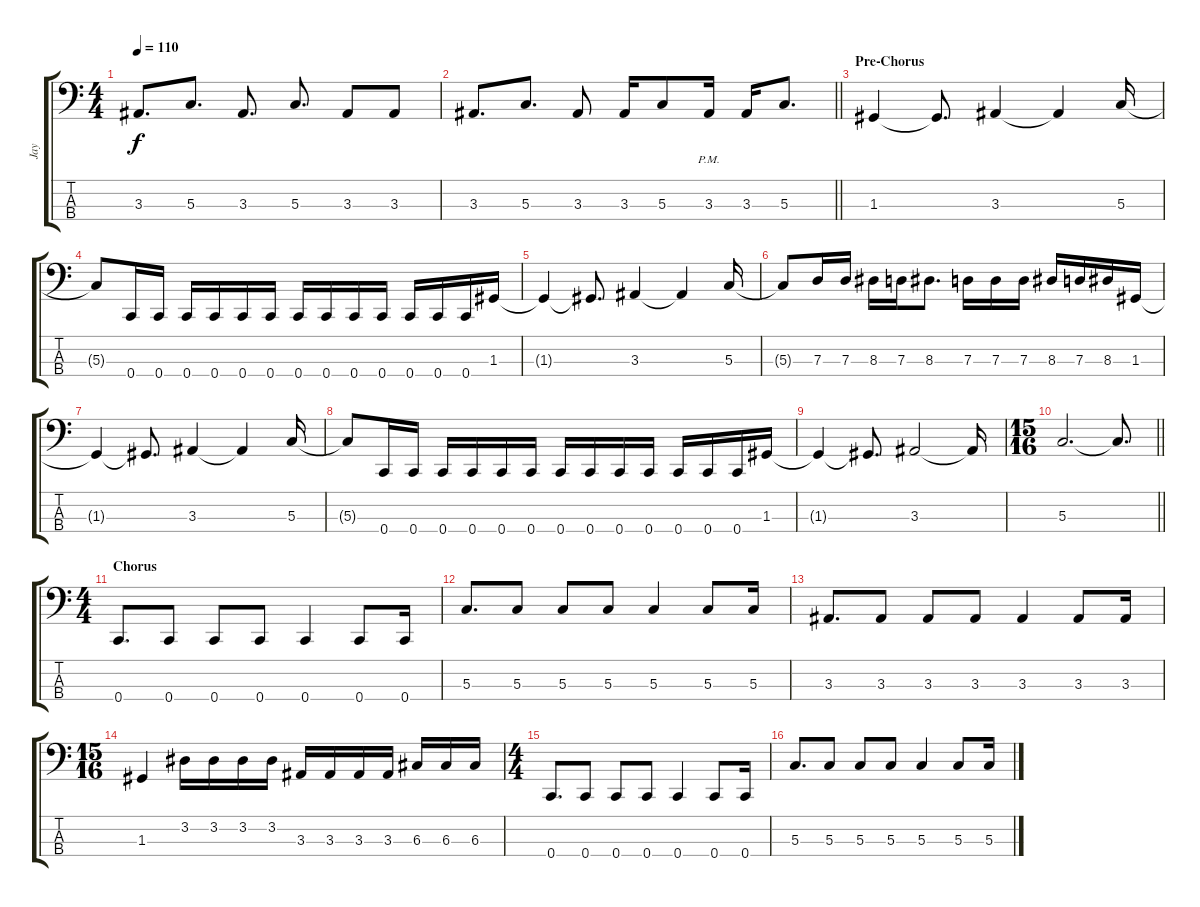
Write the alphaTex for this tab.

\track ("Jay" "Jay") {instrument electricbasspick}
\staff {score tabs}
\tuning (F2 C2 G1 C1) {hide}
\ts (4 4)
\tempo 110
\clef f4
\ks c
3.3.8{d dy f} 5.3.8{d} 3.3.8{d} 5.3.8{d} 3.3.8 3.3.8 |
\barLineRight lightlight
3.3.8{d} 5.3.8{d} 3.3.8 3.3.16 5.3.8 3.3{pm}.16 3.3.16 5.3.8{d} |
\section ("" "Pre-Chorus")
1.3.4 1.3{t}.8{d} 3.3.4 3.3{t}.4 5.3.16 |
5.3{t}.8 0.4.16 0.4.16 0.4.16 0.4.16 0.4.16 0.4.16 0.4.16 0.4.16 0.4.16 0.4.16 0.4.16 0.4.16 0.4.16 1.3.16 |
1.3{t}.4 1.3{t}.8{d} 3.3.4 3.3{t}.4 5.3.16 |
5.3{t}.8 7.3.16 7.3.16 8.3.16 7.3.16 8.3.8{d} 7.3.16 7.3.16 7.3.16 8.3.16 7.3.16 8.3.16 1.3.16 |
1.3{t}.4 1.3{t}.8{d} 3.3.4 3.3{t}.4 5.3.16 |
5.3{t}.8 0.4.16 0.4.16 0.4.16 0.4.16 0.4.16 0.4.16 0.4.16 0.4.16 0.4.16 0.4.16 0.4.16 0.4.16 0.4.16 1.3.16 |
1.3{t}.4 1.3{t}.8{d} 3.3.2 3.3{t}.16 |
\ts (15 16)
\barLineRight lightlight
5.3.2{d} 5.3{t}.8{d} |
\ts (4 4)
\section ("" "Chorus")
0.4.8{d} 0.4.8 0.4.8 0.4.8 0.4.4 0.4.8 0.4.16 |
5.3.8{d} 5.3.8 5.3.8 5.3.8 5.3.4 5.3.8 5.3.16 |
3.3.8{d} 3.3.8 3.3.8 3.3.8 3.3.4 3.3.8 3.3.16 |
\ts (15 16)
1.3.4 3.2.16 3.2.16 3.2.16 3.2.16 3.3.16 3.3.16 3.3.16 3.3.16 6.3.16 6.3.16 6.3.16 |
\ts (4 4)
0.4.8{d} 0.4.8 0.4.8 0.4.8 0.4.4 0.4.8 0.4.16 |
5.3.8{d} 5.3.8 5.3.8 5.3.8 5.3.4 5.3.8 5.3.16
